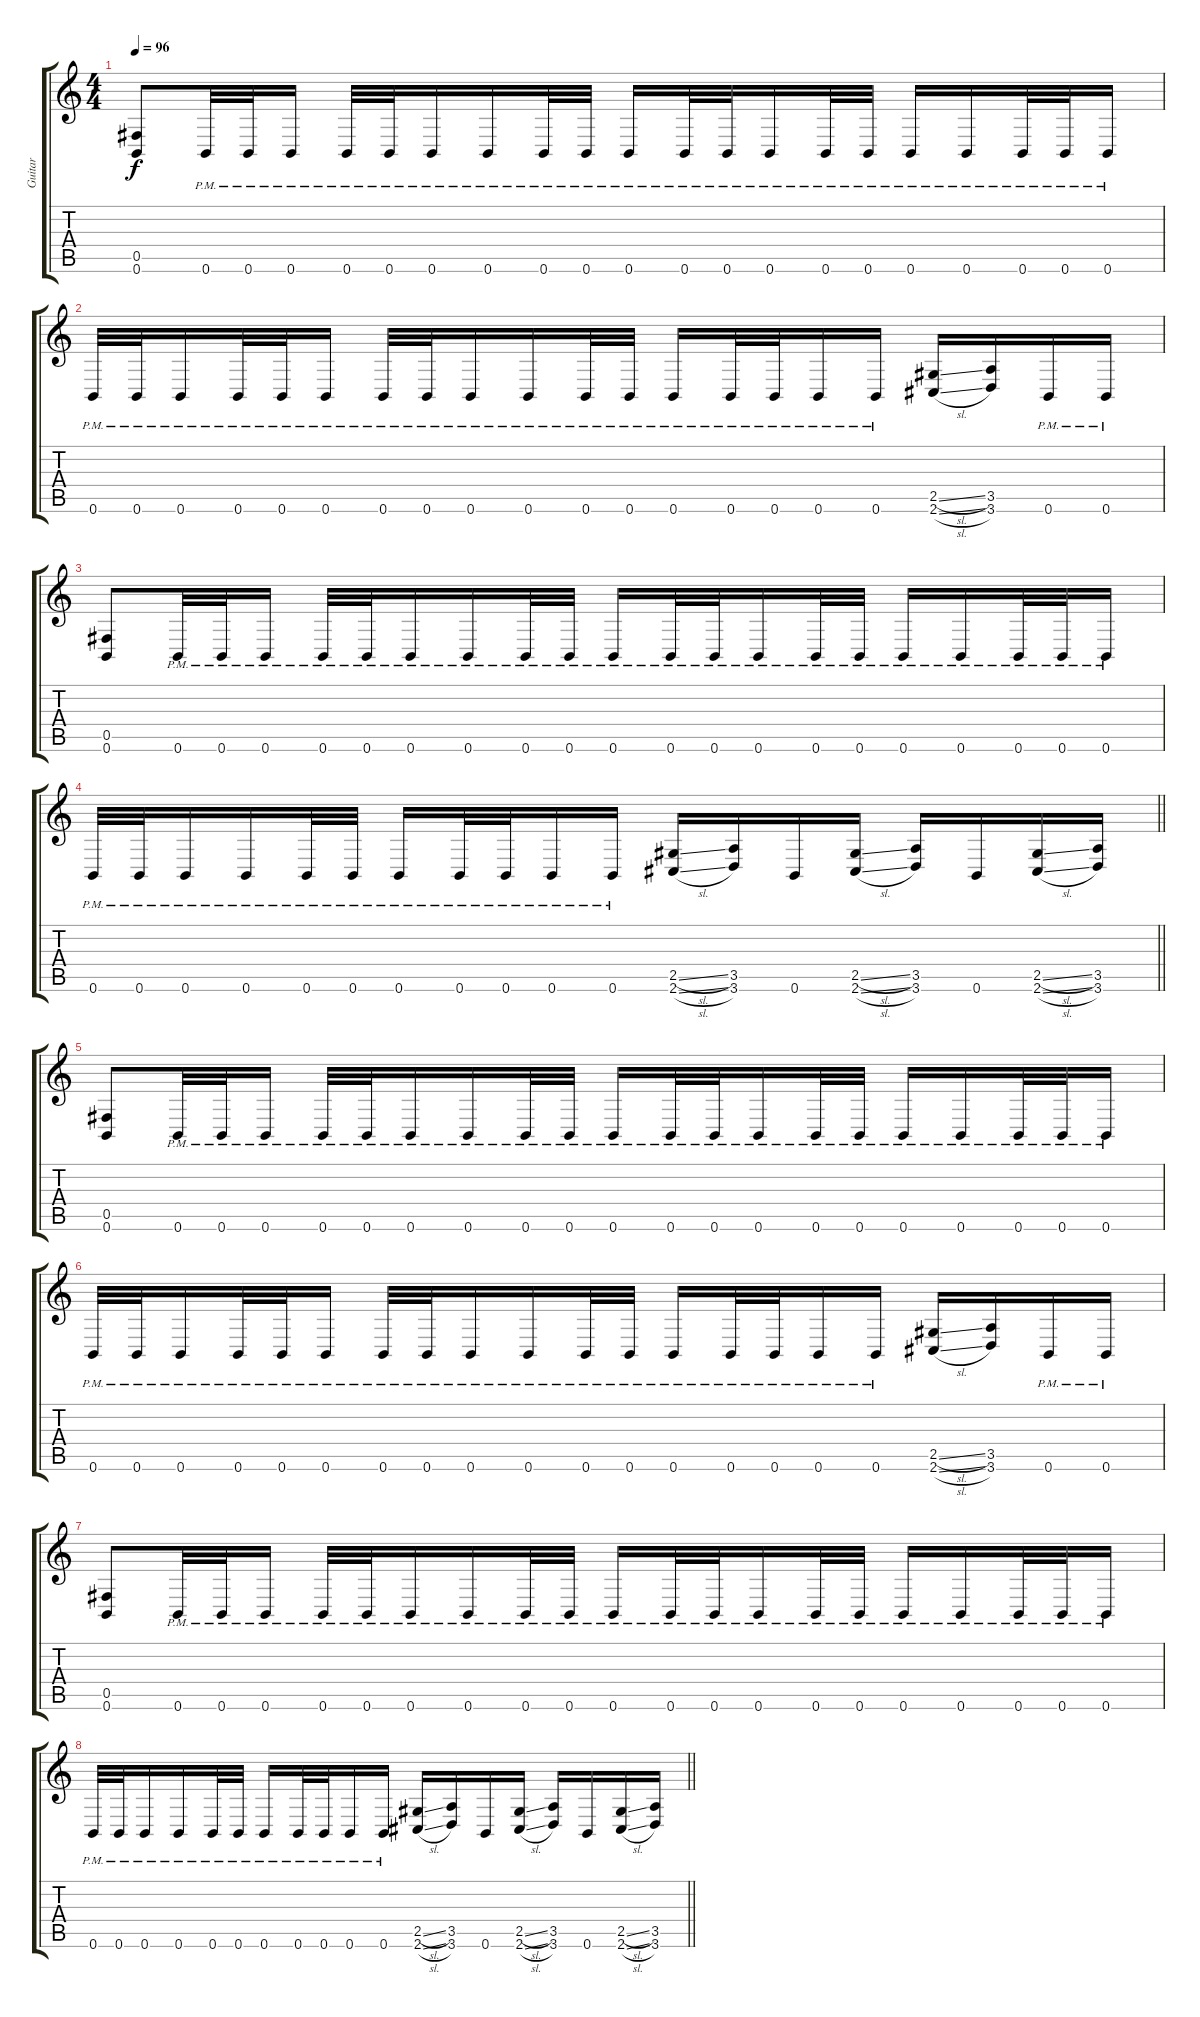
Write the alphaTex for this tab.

\track ("Guitar" "Guitar") {instrument distortionguitar}
\staff {score tabs}
\tuning (Db4 Ab3 E3 B2 Gb2 B1) {hide}
\ts (4 4)
\section ("" "")
\tempo 96
\clef g2
\ks c
(0.5 0.6).8{dy f} 0.6{pm}.32 0.6{pm}.32 0.6{pm}.16 0.6{pm}.32 0.6{pm}.32 0.6{pm}.16 0.6{pm}.16 0.6{pm}.32 0.6{pm}.32 0.6{pm}.16 0.6{pm}.32 0.6{pm}.32 0.6{pm}.16 0.6{pm}.32 0.6{pm}.32 0.6{pm}.16 0.6{pm}.16 0.6{pm}.32 0.6{pm}.32 0.6{pm}.16 |
0.6{pm}.32 0.6{pm}.32 0.6{pm}.16 0.6{pm}.32 0.6{pm}.32 0.6{pm}.16 0.6{pm}.32 0.6{pm}.32 0.6{pm}.16 0.6{pm}.16 0.6{pm}.32 0.6{pm}.32 0.6{pm}.16 0.6{pm}.32 0.6{pm}.32 0.6{pm}.16 0.6{pm}.16 (2.5{sl} 2.6{sl}).16 (3.5 3.6).16 0.6{pm}.16 0.6{pm}.16 |
(0.5 0.6).8 0.6{pm}.32 0.6{pm}.32 0.6{pm}.16 0.6{pm}.32 0.6{pm}.32 0.6{pm}.16 0.6{pm}.16 0.6{pm}.32 0.6{pm}.32 0.6{pm}.16 0.6{pm}.32 0.6{pm}.32 0.6{pm}.16 0.6{pm}.32 0.6{pm}.32 0.6{pm}.16 0.6{pm}.16 0.6{pm}.32 0.6{pm}.32 0.6{pm}.16 |
\barLineRight lightlight
0.6{pm}.32 0.6{pm}.32 0.6{pm}.16 0.6{pm}.16 0.6{pm}.32 0.6{pm}.32 0.6{pm}.16 0.6{pm}.32 0.6{pm}.32 0.6{pm}.16 0.6{pm}.16 (2.5{sl} 2.6{sl}).16 (3.5 3.6).16 0.6.16 (2.5{sl} 2.6{sl}).16 (3.5 3.6).16 0.6.16 (2.5{sl} 2.6{sl}).16 (3.5 3.6).16 |
(0.5 0.6).8 0.6{pm}.32 0.6{pm}.32 0.6{pm}.16 0.6{pm}.32 0.6{pm}.32 0.6{pm}.16 0.6{pm}.16 0.6{pm}.32 0.6{pm}.32 0.6{pm}.16 0.6{pm}.32 0.6{pm}.32 0.6{pm}.16 0.6{pm}.32 0.6{pm}.32 0.6{pm}.16 0.6{pm}.16 0.6{pm}.32 0.6{pm}.32 0.6{pm}.16 |
0.6{pm}.32 0.6{pm}.32 0.6{pm}.16 0.6{pm}.32 0.6{pm}.32 0.6{pm}.16 0.6{pm}.32 0.6{pm}.32 0.6{pm}.16 0.6{pm}.16 0.6{pm}.32 0.6{pm}.32 0.6{pm}.16 0.6{pm}.32 0.6{pm}.32 0.6{pm}.16 0.6{pm}.16 (2.5{sl} 2.6{sl}).16 (3.5 3.6).16 0.6{pm}.16 0.6{pm}.16 |
(0.5 0.6).8 0.6{pm}.32 0.6{pm}.32 0.6{pm}.16 0.6{pm}.32 0.6{pm}.32 0.6{pm}.16 0.6{pm}.16 0.6{pm}.32 0.6{pm}.32 0.6{pm}.16 0.6{pm}.32 0.6{pm}.32 0.6{pm}.16 0.6{pm}.32 0.6{pm}.32 0.6{pm}.16 0.6{pm}.16 0.6{pm}.32 0.6{pm}.32 0.6{pm}.16 |
\barLineRight lightlight
0.6{pm}.32 0.6{pm}.32 0.6{pm}.16 0.6{pm}.16 0.6{pm}.32 0.6{pm}.32 0.6{pm}.16 0.6{pm}.32 0.6{pm}.32 0.6{pm}.16 0.6{pm}.16 (2.5{sl} 2.6{sl}).16 (3.5 3.6).16 0.6.16 (2.5{sl} 2.6{sl}).16 (3.5 3.6).16 0.6.16 (2.5{sl} 2.6{sl}).16 (3.5 3.6).16
